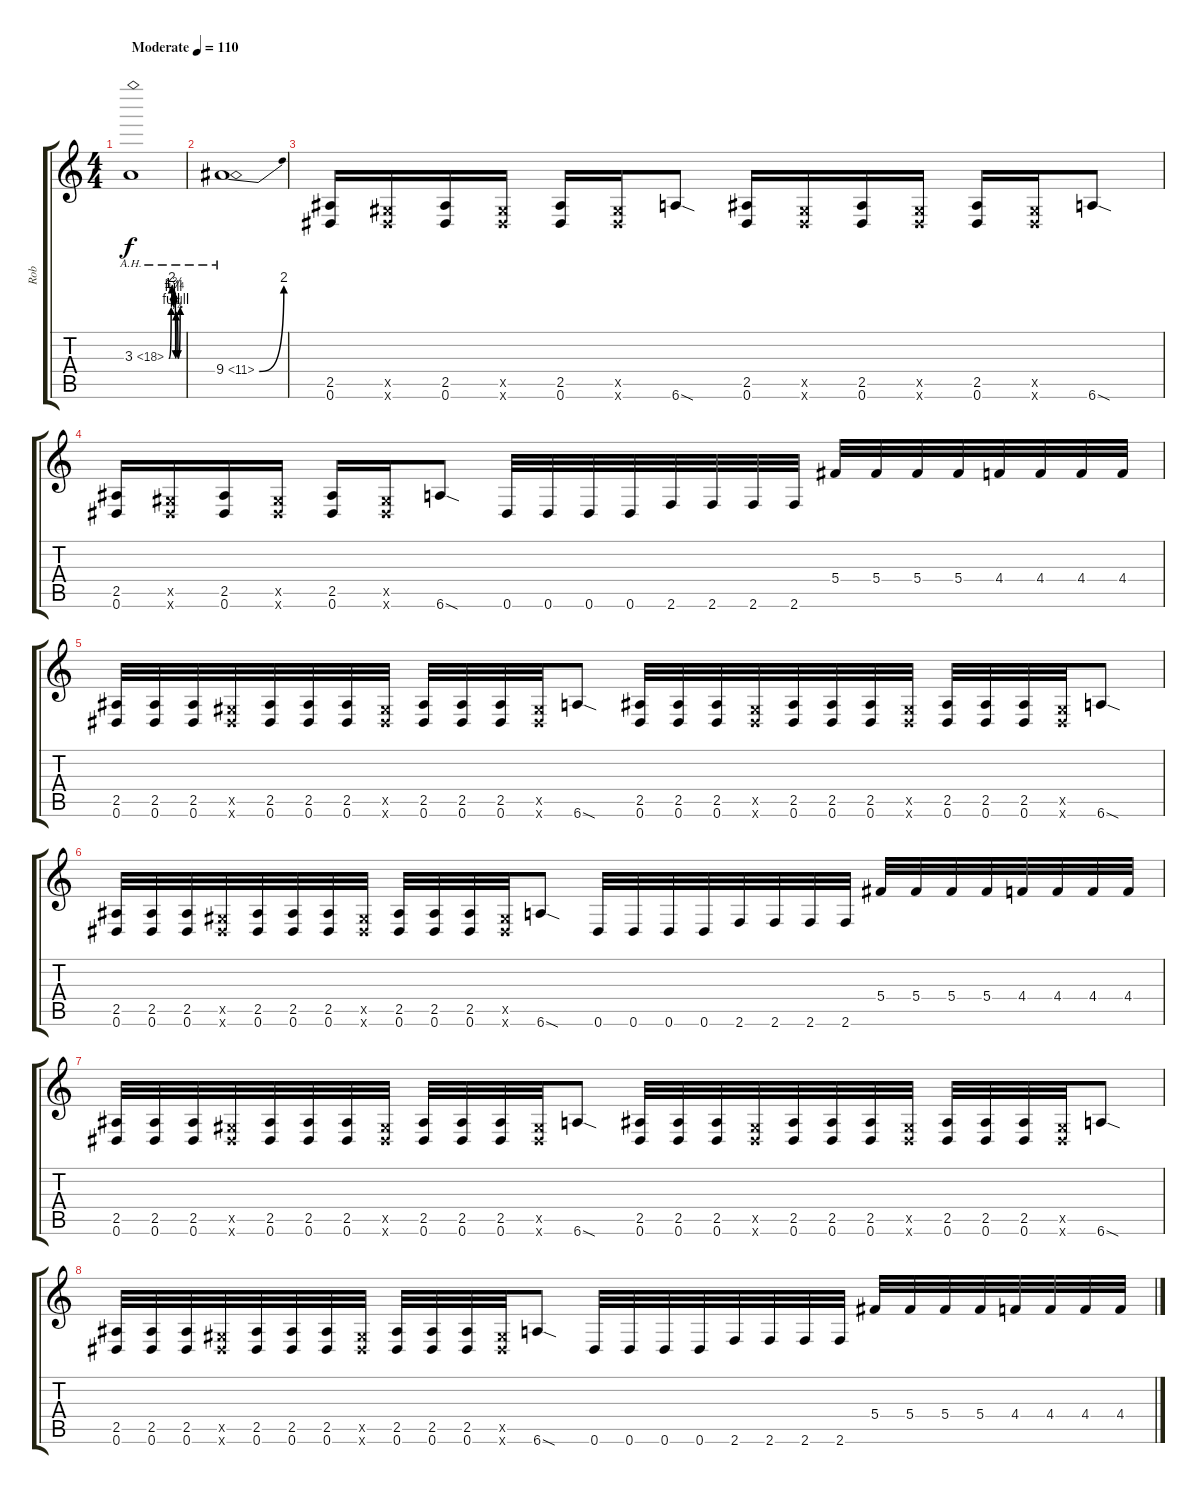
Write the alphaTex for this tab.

\track ("Rob" "Rob") {solo instrument distortionguitar}
\staff {score tabs}
\tuning (Eb4 Bb3 Gb3 Db3 Ab2 Eb2) {hide}
\ts (4 4)
\tempo (110 "Moderate")
\clef g2
\ks c
3.3{be (custom 0 0 10 4 13 8 20 4 23 7 30 0 32 3 40 0 50 4 60 4) ah 15}.1{dy f instrument distortionguitar} |
9.4{be (bend 0 0 60 8) ah 2}.1 |
(2.5 0.6).16 (0.5{x} 0.6{x}).16 (2.5 0.6).16 (0.5{x} 0.6{x}).16 (2.5 0.6).16 (0.5{x} 0.6{x}).16 6.6{sod}.8 (2.5 0.6).16 (0.5{x} 0.6{x}).16 (2.5 0.6).16 (0.5{x} 0.6{x}).16 (2.5 0.6).16 (0.5{x} 0.6{x}).16 6.6{sod}.8 |
(2.5 0.6).16 (0.5{x} 0.6{x}).16 (2.5 0.6).16 (0.5{x} 0.6{x}).16 (2.5 0.6).16 (0.5{x} 0.6{x}).16 6.6{sod}.8 0.6.32 0.6.32 0.6.32 0.6.32 2.6.32 2.6.32 2.6.32 2.6.32 5.4.32 5.4.32 5.4.32 5.4.32 4.4.32 4.4.32 4.4.32 4.4.32 |
(2.5 0.6).32 (2.5 0.6).32 (2.5 0.6).32 (0.5{x} 0.6{x}).32 (2.5 0.6).32 (2.5 0.6).32 (2.5 0.6).32 (0.5{x} 0.6{x}).32 (2.5 0.6).32 (2.5 0.6).32 (2.5 0.6).32 (0.5{x} 0.6{x}).32 6.6{sod}.8 (2.5 0.6).32 (2.5 0.6).32 (2.5 0.6).32 (0.5{x} 0.6{x}).32 (2.5 0.6).32 (2.5 0.6).32 (2.5 0.6).32 (0.5{x} 0.6{x}).32 (2.5 0.6).32 (2.5 0.6).32 (2.5 0.6).32 (0.5{x} 0.6{x}).32 6.6{sod}.8 |
(2.5 0.6).32 (2.5 0.6).32 (2.5 0.6).32 (0.5{x} 0.6{x}).32 (2.5 0.6).32 (2.5 0.6).32 (2.5 0.6).32 (0.5{x} 0.6{x}).32 (2.5 0.6).32 (2.5 0.6).32 (2.5 0.6).32 (0.5{x} 0.6{x}).32 6.6{sod}.8 0.6.32 0.6.32 0.6.32 0.6.32 2.6.32 2.6.32 2.6.32 2.6.32 5.4.32 5.4.32 5.4.32 5.4.32 4.4.32 4.4.32 4.4.32 4.4.32 |
(2.5 0.6).32 (2.5 0.6).32 (2.5 0.6).32 (0.5{x} 0.6{x}).32 (2.5 0.6).32 (2.5 0.6).32 (2.5 0.6).32 (0.5{x} 0.6{x}).32 (2.5 0.6).32 (2.5 0.6).32 (2.5 0.6).32 (0.5{x} 0.6{x}).32 6.6{sod}.8 (2.5 0.6).32 (2.5 0.6).32 (2.5 0.6).32 (0.5{x} 0.6{x}).32 (2.5 0.6).32 (2.5 0.6).32 (2.5 0.6).32 (0.5{x} 0.6{x}).32 (2.5 0.6).32 (2.5 0.6).32 (2.5 0.6).32 (0.5{x} 0.6{x}).32 6.6{sod}.8 |
(2.5 0.6).32 (2.5 0.6).32 (2.5 0.6).32 (0.5{x} 0.6{x}).32 (2.5 0.6).32 (2.5 0.6).32 (2.5 0.6).32 (0.5{x} 0.6{x}).32 (2.5 0.6).32 (2.5 0.6).32 (2.5 0.6).32 (0.5{x} 0.6{x}).32 6.6{sod}.8 0.6.32 0.6.32 0.6.32 0.6.32 2.6.32 2.6.32 2.6.32 2.6.32 5.4.32 5.4.32 5.4.32 5.4.32 4.4.32 4.4.32 4.4.32 4.4.32
